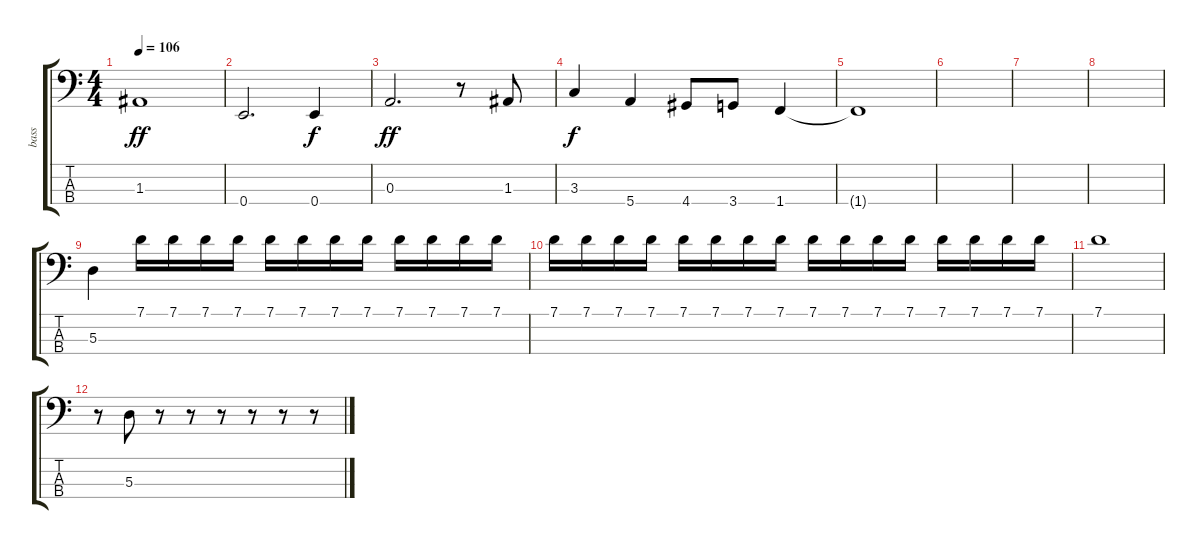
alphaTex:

\track ("bass" "bass") {instrument electricbassfinger}
\staff {score tabs}
\tuning (G2 D2 A1 E1) {hide}
\ts (4 4)
\tempo 106
\clef f4
\ks c
1.3.1{dy ff} |
0.4.2{d} 0.4.4{dy f} |
0.3.2{d dy ff} r.8 1.3.8 |
3.3.4{dy f} 5.4.4 4.4.8 3.4.8 1.4.4 |
1.4{t}.1 |
|
|
|
5.3.4 7.1.16 7.1.16 7.1.16 7.1.16 7.1.16 7.1.16 7.1.16 7.1.16 7.1.16 7.1.16 7.1.16 7.1.16 |
7.1.16 7.1.16 7.1.16 7.1.16 7.1.16 7.1.16 7.1.16 7.1.16 7.1.16 7.1.16 7.1.16 7.1.16 7.1.16 7.1.16 7.1.16 7.1.16 |
7.1.1 |
r.8 5.3.8 r.8 r.8 r.8 r.8 r.8 r.8
